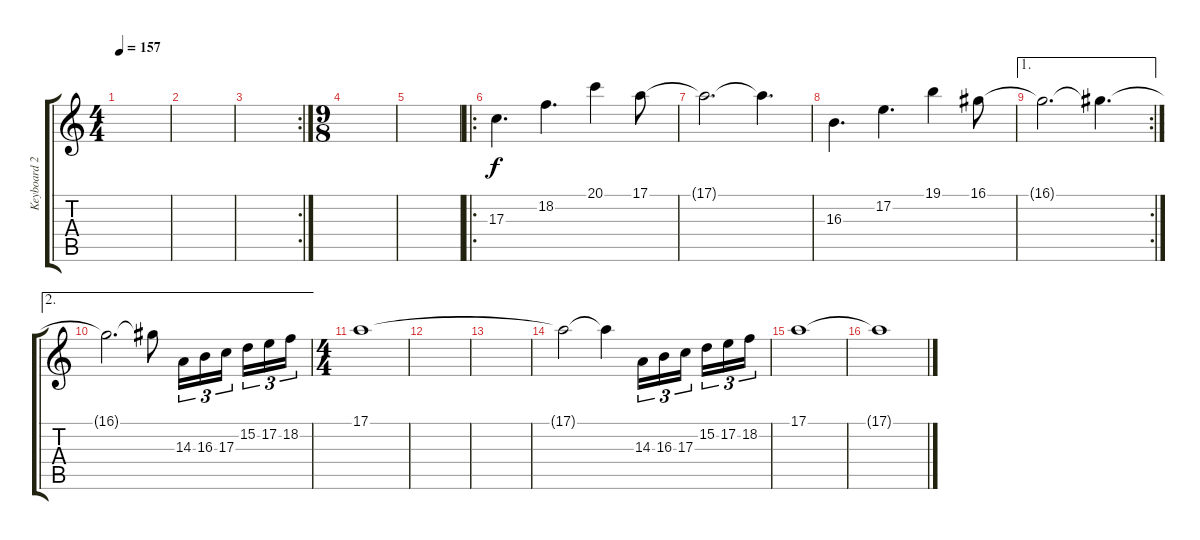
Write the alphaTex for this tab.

\track ("Keyboard 2" "Keyboard 2") {instrument acousticgrandpiano}
\staff {score tabs}
\tuning (E4 B3 G3 D3 A2 E2) {hide}
\ts (4 4)
\tempo 157
\clef g2
\ks c
|
|
\rc 2
|
\ts (9 8)
|
|
\ro
17.3.4{d volume 13 instrument acousticgrandpiano} 18.2.4{d} 20.1.4 17.1.8 |
17.1{t}.2{d} 17.1{t}.4{d} |
16.3.4{d} 17.2.4{d} 19.1.4 16.1.8 |
\ae 1
\rc 2
16.1{t}.2{d} 16.1{t}.4{d} |
\ae 2
16.1{t}.2{d} 16.1{t}.8 14.3.16{tu (3 2)} 16.3.16{tu (3 2)} 17.3.16{tu (3 2)} 15.2.16{tu (3 2)} 17.2.16{tu (3 2)} 18.2.16{tu (3 2)} |
\ts (4 4)
17.1.1 |
|
|
17.1{t}.2 17.1{t}.4 14.3.16{tu (3 2)} 16.3.16{tu (3 2)} 17.3.16{tu (3 2)} 15.2.16{tu (3 2)} 17.2.16{tu (3 2)} 18.2.16{tu (3 2)} |
17.1.1 |
17.1{t}.1
